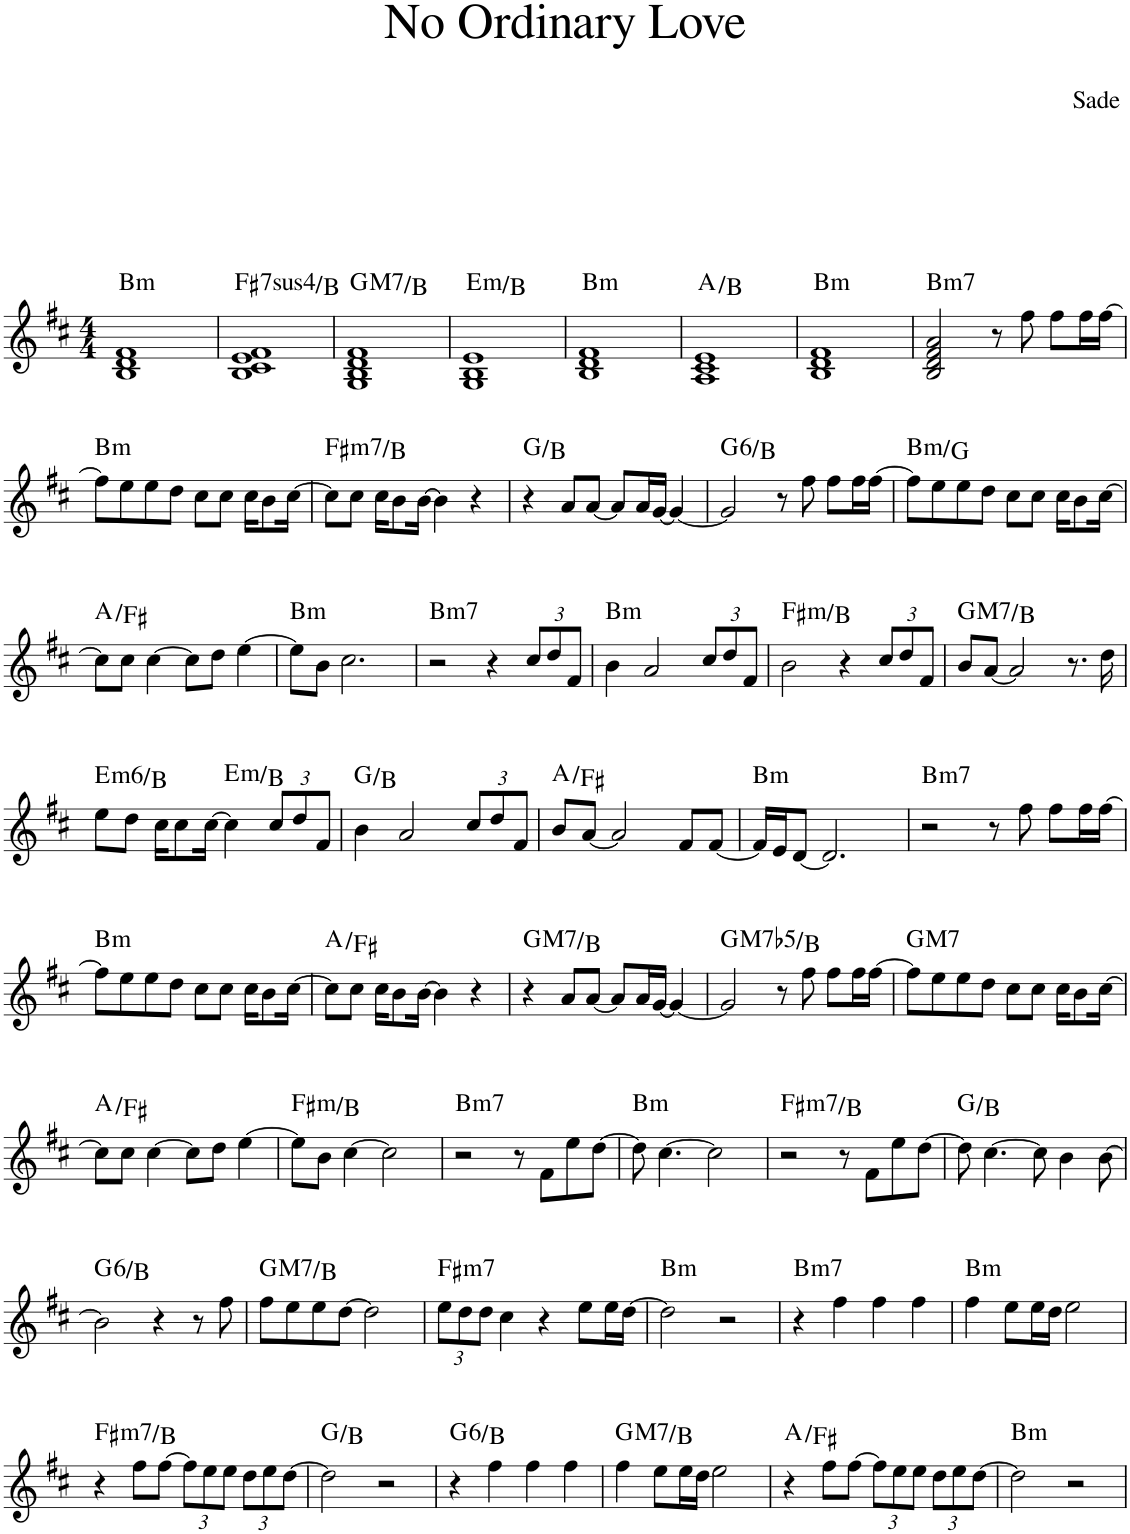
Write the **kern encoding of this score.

**kern	**harte
*part1	*part1
*staff1	*
*I"Piano	*
*I'Pno.	*
*clefG2	*
*k[f#c#]	*
*M4/4	*
=1	=1
!	!LO:H:kt=m
1B 1d 1f#	B:min
=2	=2
!	!LO:H:kt=74
1B 1c# 1e 1f#	F#:sus4(7)/4
=3	=3
!	!LO:H:kt=M7
1G 1B 1d 1f#	G:maj7/3
=4	=4
!	!LO:H:kt=m
1G 1B 1e	E:min/5
=5	=5
!	!LO:H:kt=m
1B 1d 1f#	B:min
=6	=6
1A 1c# 1e	A:maj/2
=7	=7
!	!LO:H:kt=m
1B 1d 1f#	B:min
=8	=8
!	!LO:H:kt=m7
2B/ 2d/ 2f#/ 2a/	B:min7
8r	.
8ff#\	.
8ff#\L	.
16ff#\L	.
[16ff#\JJ	.
!!LO:LB:g=z
=9	=9
!	!LO:H:kt=m
8ff#\L]	B:min
8ee\	.
8ee\	.
8dd\J	.
8cc#\L	.
8cc#\J	.
16cc#\KL	.
8b\	.
[16cc#\Jk	.
=10	=10
!	!LO:H:kt=m7
8cc#\L]	F#:min7/4
8cc#\J	.
16cc#\KL	.
8b\	.
[16b\Jk	.
4b\]	.
4r	.
=11	=11
4r	G:maj/3
8a/L	.
[8a/J	.
8a/L]	.
16a/L	.
[16g/JJ	.
4g/_	.
=12	=12
!	!LO:H:kt=6
2g/]	G:maj6/3
8r	.
8ff#\	.
8ff#\L	.
16ff#\L	.
[16ff#\JJ	.
=13	=13
!	!LO:H:kt=m
8ff#\L]	B:min/b6
8ee\	.
8ee\	.
8dd\J	.
8cc#\L	.
8cc#\J	.
16cc#\KL	.
8b\	.
[16cc#\Jk	.
!!LO:LB:g=z
=14	=14
8cc#\L]	A:maj/6
8cc#\J	.
[4cc#\	.
8cc#\L]	.
8dd\J	.
[4ee\	.
=15	=15
!	!LO:H:kt=m
8ee\L]	B:min
8b\J	.
2.cc#\	.
=16	=16
!	!LO:H:kt=m7
2r	B:min7
4r	.
*Xbrackettup	*
12cc#/L	.
12dd/	.
12f#/J	.
=17	=17
!	!LO:H:kt=m
4b\	B:min
2a/	.
12cc#/L	.
12dd/	.
12f#/J	.
=18	=18
!	!LO:H:kt=m
2b\	F#:min/4
4r	.
12cc#/L	.
12dd/	.
12f#/J	.
=19	=19
!	!LO:H:kt=M7
8b/L	G:maj7/3
[8a/J	.
2a/]	.
8.r	.
16dd\	.
!!LO:LB:g=z
=20	=20
!	!LO:H:kt=m6
8ee\L	E:min6/5
8dd\J	.
16cc#\KL	.
8cc#\	.
[16cc#\Jk	.
!	!LO:H:kt=m
4cc#\]	E:min/5
12cc#/L	.
12dd/	.
12f#/J	.
=21	=21
4b\	G:maj/3
2a/	.
12cc#/L	.
12dd/	.
12f#/J	.
=22	=22
8b/L	A:maj/6
[8a/J	.
2a/]	.
8f#/L	.
[8f#/J	.
=23	=23
!	!LO:H:kt=m
16f#/LL]	B:min
16e/J	.
[8d/J	.
2.d/]	.
=24	=24
!	!LO:H:kt=m7
2r	B:min7
8r	.
8ff#\	.
8ff#\L	.
16ff#\L	.
[16ff#\JJ	.
!!LO:LB:g=z
=25	=25
!	!LO:H:kt=m
8ff#\L]	B:min
8ee\	.
8ee\	.
8dd\J	.
8cc#\L	.
8cc#\J	.
16cc#\KL	.
8b\	.
[16cc#\Jk	.
=26	=26
8cc#\L]	A:maj/6
8cc#\J	.
16cc#\KL	.
8b\	.
[16b\Jk	.
4b\]	.
4r	.
=27	=27
!	!LO:H:kt=M7
4r	G:maj7/3
8a/L	.
[8a/J	.
8a/L]	.
16a/L	.
[16g/JJ	.
4g/_	.
=28	=28
!	!LO:H:kt=M7
2g/]	G:(3,b5,7)/3
8r	.
8ff#\	.
8ff#\L	.
16ff#\L	.
[16ff#\JJ	.
=29	=29
!	!LO:H:kt=M7
8ff#\L]	G:maj7
8ee\	.
8ee\	.
8dd\J	.
8cc#\L	.
8cc#\J	.
16cc#\KL	.
8b\	.
[16cc#\Jk	.
!!LO:LB:g=z
=30	=30
8cc#\L]	A:maj/6
8cc#\J	.
[4cc#\	.
8cc#\L]	.
8dd\J	.
[4ee\	.
=31	=31
!	!LO:H:kt=m
8ee\L]	F#:min/4
8b\J	.
[4cc#\	.
2cc#\]	.
=32	=32
!	!LO:H:kt=m7
2r	B:min7
8r	.
8f#\L	.
8ee\	.
[8dd\J	.
=33	=33
!	!LO:H:kt=m
8dd\]	B:min
[4.cc#\	.
2cc#\]	.
=34	=34
!	!LO:H:kt=m7
2r	F#:min7/4
8r	.
8f#\L	.
8ee\	.
[8dd\J	.
=35	=35
8dd\]	G:maj/3
[4.cc#\	.
8cc#\]	.
4b\	.
[8b\	.
!!LO:LB:g=z
=36	=36
!	!LO:H:kt=6
2b\]	G:maj6/3
4r	.
8r	.
8ff#\	.
=37	=37
!	!LO:H:kt=M7
8ff#\L	G:maj7/3
8ee\	.
8ee\	.
[8dd\J	.
2dd\]	.
=38	=38
!	!LO:H:kt=m7
12ee\L	F#:min7
12dd\	.
12dd\J	.
4cc#\	.
4r	.
8ee\L	.
16ee\L	.
[16dd\JJ	.
=39	=39
!	!LO:H:kt=m
2dd\]	B:min
2r	.
=40	=40
!	!LO:H:kt=m7
4r	B:min7
4ff#\	.
4ff#\	.
4ff#\	.
=41	=41
!	!LO:H:kt=m
4ff#\	B:min
8ee\L	.
16ee\L	.
16dd\JJ	.
2ee\	.
!!LO:LB:g=z
=42	=42
!	!LO:H:kt=m7
4r	F#:min7/4
8ff#\L	.
[8ff#\J	.
12ff#\L]	.
12ee\	.
12ee\J	.
12dd\L	.
12ee\	.
[12dd\J	.
=43	=43
2dd\]	G:maj/3
2r	.
=44	=44
!	!LO:H:kt=6
4r	G:maj6/3
4ff#\	.
4ff#\	.
4ff#\	.
=45	=45
!	!LO:H:kt=M7
4ff#\	G:maj7/3
8ee\L	.
16ee\L	.
16dd\JJ	.
2ee\	.
=46	=46
4r	A:maj/6
8ff#\L	.
[8ff#\J	.
12ff#\L]	.
12ee\	.
12ee\J	.
12dd\L	.
12ee\	.
[12dd\J	.
=47	=47
!	!LO:H:kt=m
2dd\]	B:min
2r	.
=	=
*-	*-
